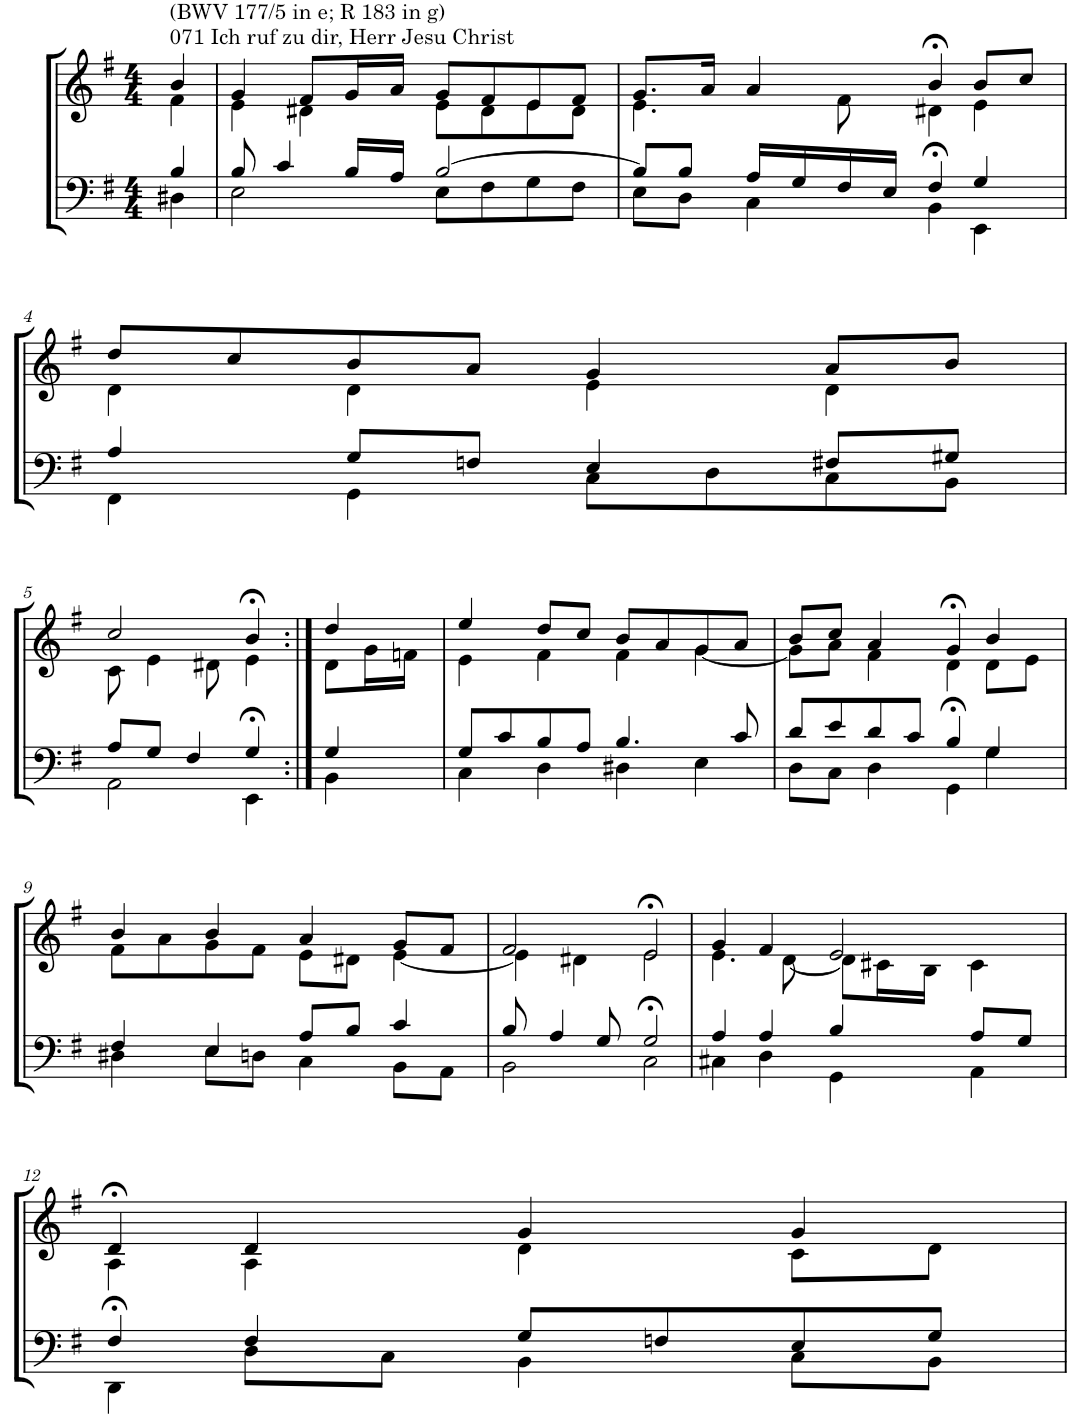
**kern	**kern
*part2	*part1
*staff2	*staff1
*I"Tenor/Baß	*I"Sopran/Alt
*clefF4	*clefG2
*k[f#]	*k[f#]
*M4/4	*M4/4
=1	=1
*^	*^
!	!	!LO:TX:a:t=071 Ich ruf zu dir, Herr Jesu Christ	!
!	!	!LO:TX:a:t=(BWV 177/5 in e; R 183 in g)	!
4B/	4D#X\	4b/	4f#\
=2	=2	=2	=2
8B/	2E\	4g/	4e\
4c/	.	.	.
.	.	8f#/L	4d#X\
16B/LL	.	16g/L	.
16A/JJ	.	16a/JJ	.
[2B/	8E\L	8g/L	8e\L
.	8F#\	8f#/	8d#\
.	8G\	8e/	8e\
.	8F#\J	8f#/J	8d#\J
=3	=3	=3	=3
8B/L]	8E\L	8.g/L	4.e\
8B/J	8D\J	.	.
.	.	16a/Jk	.
16A/LL	4C\	4a/	.
16G/	.	.	.
16F#/	.	.	8f#\
16E/JJ	.	.	.
4F#/	4BB>\	4b>/	4d#X\
4G/	4EE\	8b/L	4e\
.	.	8cc/J	.
!!LO:LB:g=z	!!
=4	=4	=4	=4
4A/	4FF#\	8dd/L	4d\
.	.	8cc/	.
8G/L	4GG\	8b/	4d\
8Fn/J	.	8a/J	.
4E/	8C\L	4g/	4e\
.	8D\	.	.
8F#X/L	8C\	8a/L	4d\
8G#X/J	8BB\J	8b/J	.
!!LO:LB:g=z	!!
=5	=5	=5	=5
8A/L	2AA\	2cc/	8c\
8G/J	.	.	4e\
4F#/	.	.	.
.	.	.	8d#X\
4G/	4EE>\	4b>/	4e\
=6:|!	=6:|!	=6:|!	=6:|!
4G/	4BB\	4dd/	8d\L
.	.	.	16g\L
.	.	.	16fn\JJ
=7	=7	=7	=7
8G/L	4C\	4ee/	4e\
8c/	.	.	.
8B/	4D\	8dd/L	4f#\
8A/J	.	8cc/J	.
4.B/	4D#X\	8b/L	4f#\
.	.	8a/	.
.	4E\	8g/	[4g\
8c/	.	8a/J	.
=8	=8	=8	=8
8d/L	8D\L	8b/L	8g\L]
8e/	8C\J	8cc/J	8a\J
8d/	4D\	4a/	4f#\
8c/J	.	.	.
4B/	4GG>\	4g>/	4d\
4G/	4G\	4b/	8d\L
.	.	.	8e\J
!!LO:LB:g=z	!!
=9	=9	=9	=9
4F#/	4D#X\	4b/	8f#\L
.	.	.	8a\
4E/	8E\L	4b/	8g\
.	8Dn\J	.	8f#\J
8A/L	4C\	4a/	8e\L
8B/J	.	.	8d#X\J
4c/	8BB\L	8g/L	[4e\
.	8AA\J	8f#/J	.
=10	=10	=10	=10
8B/	2BB\	2f#/	4e\]
4A/	.	.	.
.	.	.	4d#X\
8G/	.	.	.
2G/	2C>\	2e>/	2e\
=11	=11	=11	=11
4A/	4C#X\	4g/	4.e\
4A/	4D\	4f#/	.
.	.	.	[8d\
4B/	4GG\	2e/	8d\L]
.	.	.	16c#X\L
.	.	.	16B\JJ
8A/L	4AA\	.	4c#\
8G/J	.	.	.
!!LO:LB:g=z	!!
=12	=12	=12	=12
4F#/	4DD>\	4d>/	4A\
4F#/	8D\L	4d/	4A\
.	8C\J	.	.
8G/L	4BB\	4g/	4d\
8Fn/	.	.	.
8E/	8C\L	4g/	8c\L
8G/J	8BB\J	.	8d\J
*v	*v	*	*
*	*v	*v
=	=
*-	*-
